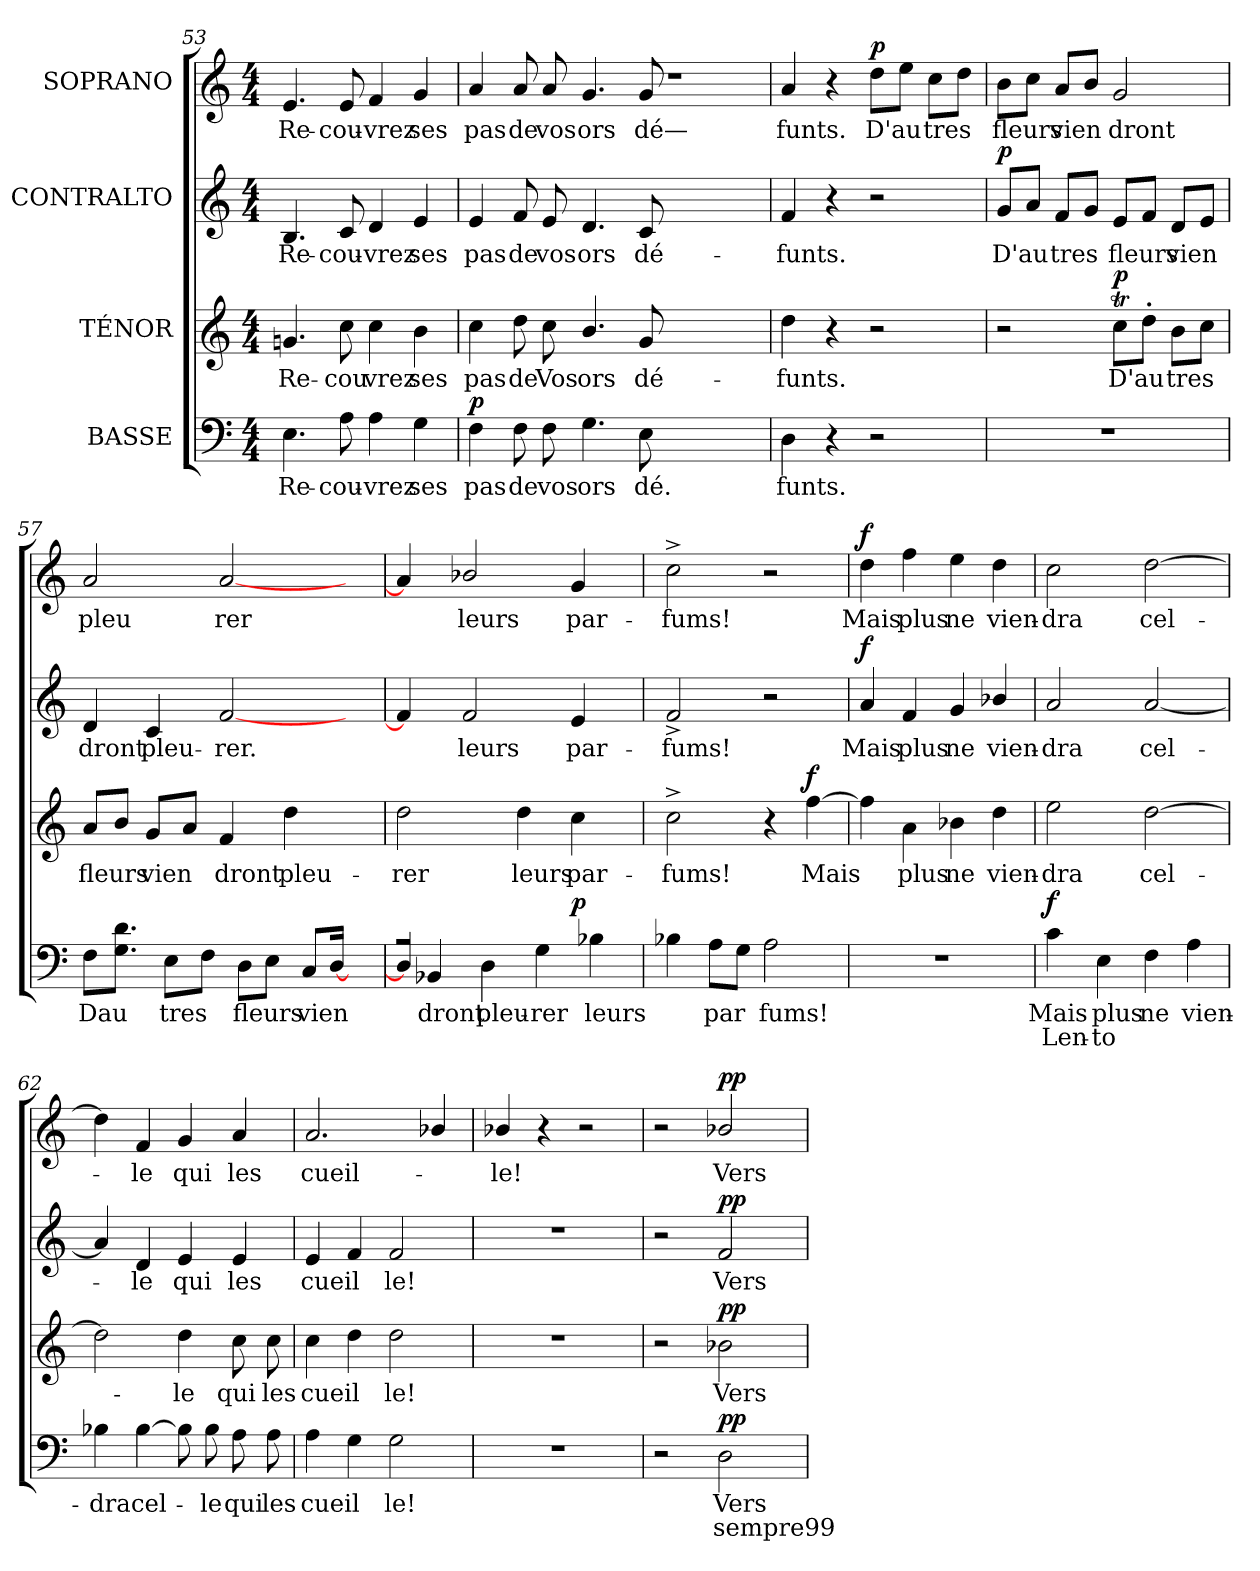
**kern	**text	**text	**dynam	**kern	**text	**dynam	**kern	**text	**dynam	**kern	**text	**dynam
*part4	*part4	*part4	*part4	*part3	*part3	*part3	*part2	*part2	*part2	*part1	*part1	*part1
*staff4	*staff4	*staff4	*staff4	*staff3	*staff3	*staff3	*staff2	*staff2	*staff2	*staff1	*staff1	*staff1
*I"BASSE	*	*	*	*I"TÉNOR	*	*	*I"CONTRALTO	*	*	*I"SOPRANO	*	*
*clefF4	*	*	*	*clefG2	*	*	*clefG2	*	*	*clefG2	*	*
*k[]	*	*	*	*k[]	*	*	*k[]	*	*	*k[]	*	*
*M4/4	*	*	*	*M4/4	*	*	*M4/4	*	*	*M4/4	*	*
=53	=53	=53	=53	=53	=53	=53	=53	=53	=53	=53	=53	=53
4.Ei\	Re-	.	.	4.gni/	Re-	.	4.Bi/	Re-	.	4.ei/	Re-	.
8Ai\	cou-	.	.	8cci\	cou	.	8ci/	cou-	.	8ei/	cou-	.
4Ai\	vrez	.	.	4cci\	vrez	.	4di/	vrez	.	4fi/	vrez	.
4Gi\	ses	.	.	4bi\	ses	.	4ei/	ses	.	4gi/	ses	.
=54	=54	=54	=54	=54	=54	=54	=54	=54	=54	=54	=54	=54
!	!	!	!LO:DY:a	!	!	!	!	!	!	!	!	!
4Fi\	pas	.	p	4cci\	pas	.	4ei/	pas	.	4ai/	pas	.
8Fi\	de	.	.	8ddi\	de	.	8fi/	de	.	8ai/	de	.
8Fi\	vos	.	.	8cci\	Vos	.	8ei/	vos	.	8ai/	vos	.
4.Gi\	ors	.	.	4.bi/	ors	.	4.di/	ors	.	4.gi/	ors	.
8Ei\	dé.	.	.	8gi/	dé-	.	8ci/	dé-	.	8gi/	dé—	.
1ryy	.	.	.	1ryy	.	.	1ryy	.	.	1r	.	.
!!LO:LB:g=z
=55	=55	=55	=55	=55	=55	=55	=55	=55	=55	=55	=55	=55
4Di\	funts.	.	.	4ddi\	funts.	.	4fi/	funts.	.	4ai/	funts.	.
4r	.	.	.	4r	.	.	4r	.	.	4r	.	.
!	!	!	!	!	!	!	!	!	!	!	!	!LO:DY:a
2r	.	.	.	2r	.	.	2r	.	.	8ddi\L	D'au	p
.	.	.	.	.	.	.	.	.	.	8eei\J	--	.
.	.	.	.	.	.	.	.	.	.	8cci\L	tres	.
.	.	.	.	.	.	.	.	.	.	8ddi\J	.	.
=56	=56	=56	=56	=56	=56	=56	=56	=56	=56	=56	=56	=56
!	!	!	!	!	!	!	!	!	!LO:DY:a	!	!	!
1r	.	.	.	2r	.	.	8gi/L	D'au	p	8bi\L	fleurs	.
.	.	.	.	.	.	.	8ai/J	--	.	8cci\J	.	.
.	.	.	.	.	.	.	8fi/L	tres	.	8ai/L	vien	.
.	.	.	.	.	.	.	8gi/J	.	.	8bi/J	--	.
!	!	!	!	!	!	!LO:DY:a	!	!	!	!	!	!
.	.	.	.	8ccTi\L	D'au	p	8ei/L	fleurs	.	2gi/	dront	.
.	.	.	.	8dd'>i\J	--	.	8fi/J	.	.	.	.	.
.	.	.	.	8bi\L	tres	.	8di/L	vien	.	.	.	.
.	.	.	.	8cci\J	.	.	8ei/J	--	.	.	.	.
=57	=57	=57	=57	=57	=57	=57	=57	=57	=57	=57	=57	=57
8Fi\L	Dau	.	.	8ai/L	fleurs	.	4di/	dront	.	2ai/	pleu	.
8.di\ 8.Gi\J	.	.	.	8bi/J	.	.	.	.	.	.	.	.
.	.	.	.	8gi/L	vien	.	4ci/	pleu-	.	.	.	.
8Ei\L	tres	.	.	.	.	.	.	.	.	.	.	.
.	.	.	.	8ai/J	--	.	.	.	.	.	.	.
8Fi\J	.	.	.	.	.	.	.	.	.	.	.	.
.	.	.	.	4fi/	dront	.	[2fi/	rer.	.	[2ai/	rer	.
8Di\L	fleurs	.	.	.	.	.	.	.	.	.	.	.
8Ei\J	.	.	.	.	.	.	.	.	.	.	.	.
.	.	.	.	4ddi\	pleu-	.	.	.	.	.	.	.
8Ci/L	vien	.	.	.	.	.	.	.	.	.	.	.
[16Dj/J	.	.	.	.	.	.	.	.	.	.	.	.
16ryy	.	.	.	8ryy	.	.	8ryy	.	.	8ryy	.	.
16ryy	.	.	.	.	.	.	.	.	.	.	.	.
!!LO:LB:g=z
=58	=58	=58	=58	=58	=58	=58	=58	=58	=58	=58	=58	=58
*^	*	*	*	*	*	*	*	*	*	*	*	*
16Dj/J]	2.ryy	.	.	.	2ddi\	rer	.	4fi/]	.	.	4ai/]	.	.
4BB-Xi/	.	dront	.	.	.	.	.	.	.	.	.	.	.
.	.	.	.	.	.	.	.	2fi/	leurs	.	2b-Xi/	leurs	.
4Di\	.	pleu-	.	.	.	.	.	.	.	.	.	.	.
.	.	.	.	.	4ddi\	leurs	.	.	.	.	.	.	.
4Gi\	.	rer	.	.	.	.	.	.	.	.	.	.	.
!	!	!	!	!LO:DY:a	!	!	!	!	!	!	!	!	!
.	4ryy	.	.	p	4cci\	par-	.	4ei/	par-	.	4gi/	par-	.
4B-Xi\	.	leurs	.	.	.	.	.	.	.	.	.	.	.
.	16ryy	.	.	.	16ryy	.	.	16ryy	.	.	16ryy	.	.
*v	*v	*	*	*	*	*	*	*	*	*	*	*	*
=59	=59	=59	=59	=59	=59	=59	=59	=59	=59	=59	=59	=59
4B-Xi\	.	.	.	2cc^>i\	fums!	.	2f^>i/	fums!	.	2cc^>i\	fums!	.
8Ai\L	par	.	.	.	.	.	.	.	.	.	.	.
8Gi\J	--	.	.	.	.	.	.	.	.	.	.	.
2Ai\	fums!	.	.	4r	.	.	2r	.	.	2r	.	.
!	!	!	!	!	!	!LO:DY:a	!	!	!	!	!	!
.	.	.	.	[4ffi\	Mais	f	.	.	.	.	.	.
=60	=60	=60	=60	=60	=60	=60	=60	=60	=60	=60	=60	=60
!	!	!	!	!	!	!	!	!	!LO:DY:a	!	!	!LO:DY:a
1r	.	.	.	4ffi\]	.	.	4ai/	Mais	f	4ddi\	Mais	f
.	.	.	.	4ai\	plus	.	4fi/	plus	.	4ffi\	plus	.
.	.	.	.	4b-Xi\	ne	.	4gi/	ne	.	4eei\	ne	.
.	.	.	.	4ddi\	vien-	.	4b-Xi/	vien-	.	4ddi\	vien-	.
!!LO:PB:g=z
=61	=61	=61	=61	=61	=61	=61	=61	=61	=61	=61	=61	=61
!	!	!	!LO:DY:a	!	!	!	!	!	!	!	!	!
4ci\	Mais	Len-	f	2eei\	dra	.	2ai/	dra	.	2cci\	dra	.
4Ei\	plus	to	.	.	.	.	.	.	.	.	.	.
4Fi\	ne	.	.	[2ddi\	cel-	.	[2ai/	cel-	.	[2ddi\	cel-	.
4Ai\	vien-	.	.	.	.	.	.	.	.	.	.	.
=62	=62	=62	=62	=62	=62	=62	=62	=62	=62	=62	=62	=62
4B-Xi\	dra	.	.	2ddi\]	.	.	4ai/]	.	.	4ddi\]	.	.
[4B-i\	cel-	.	.	.	.	.	4di/	le	.	4fi/	le	.
8B-i\]	.	.	.	4ddi\	le	.	4ei/	qui	.	4gi/	qui	.
8B-i\	le	.	.	.	.	.	.	.	.	.	.	.
8Ai\	qui	.	.	8cci\	qui	.	4ei/	les	.	4ai/	les	.
8Ai\	les	.	.	8cci\	les	.	.	.	.	.	.	.
=63	=63	=63	=63	=63	=63	=63	=63	=63	=63	=63	=63	=63
4Ai\	cueil	.	.	4cci\	cueil	.	4ei/	cueil	.	2.ai/	cueil-	.
4Gi\	--	.	.	4ddi\	--	.	4fi/	--	.	.	.	.
2Gi\	le!	.	.	2ddi\	le!	.	2fi/	le!	.	.	.	.
.	.	.	.	.	.	.	.	.	.	4b-Xi/	.	.
=64	=64	=64	=64	=64	=64	=64	=64	=64	=64	=64	=64	=64
1r	.	.	.	1r	.	.	1r	.	.	4b-Xi/	le!	.
.	.	.	.	.	.	.	.	.	.	4r	.	.
.	.	.	.	.	.	.	.	.	.	2r	.	.
!!LO:LB:g=z
=65	=65	=65	=65	=65	=65	=65	=65	=65	=65	=65	=65	=65
2r	.	.	.	2r	.	.	2r	.	.	2r	.	.
!	!	!	!LO:DY:a	!	!	!LO:DY:a	!	!	!LO:DY:a	!	!	!LO:DY:a
2Di\	Vers	sempre99	pp	2b-Xi\	Vers	pp	2fi/	Vers-	pp	2b-Xi/	Vers	pp
=	=	=	=	=	=	=	=	=	=	=	=	=
*-	*-	*-	*-	*-	*-	*-	*-	*-	*-	*-	*-	*-
